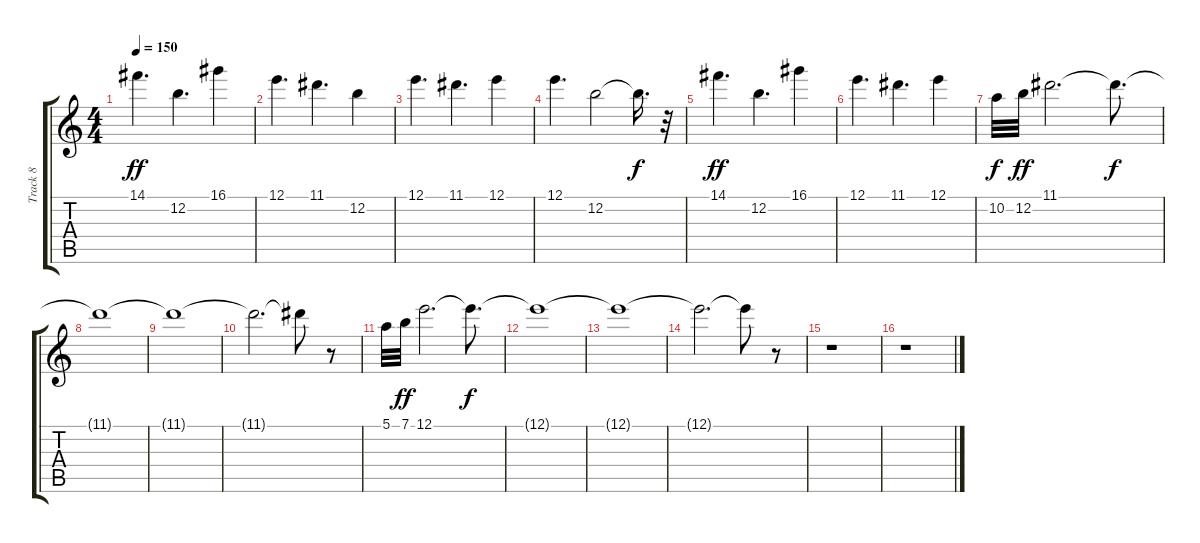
\track ("Track 8" "Track 8") {instrument distortionguitar}
\staff {score tabs}
\tuning (E4 B3 G3 D3 A2 E2) {hide}
\ts (4 4)
\tempo 150
\clef g2
\ks c
14.1.4{d dy ff balance 8} 12.2.4{d balance 10} 16.1.4{balance 12} |
12.1.4{d balance 14} 11.1.4{d balance 12} 12.2.4{balance 10} |
12.1.4{d balance 8} 11.1.4{d balance 6} 12.1.4{balance 4} |
12.1.4{d balance 2} 12.2.2{balance 4} 12.2{t}.16{d dy f} r.32 |
14.1.4{d dy ff balance 8} 12.2.4{d balance 10} 16.1.4{balance 12} |
12.1.4{d balance 14} 11.1.4{d balance 12} 12.1.4{balance 10} |
10.2.32{dy f balance 9} 12.2.32{dy ff} 11.1.2{d} 11.1{t}.8{d dy f} |
11.1{t}.1 |
11.1{t}.1 |
11.1{t}.2{d} 11.1{t}.8 r.8 |
5.1.32 7.1.32{dy ff} 12.1.2{d} 12.1{t}.8{d dy f} |
12.1{t}.1 |
12.1{t}.1 |
12.1{t}.2{d} 12.1{t}.8 r.8 |
r.1 |
r.1
